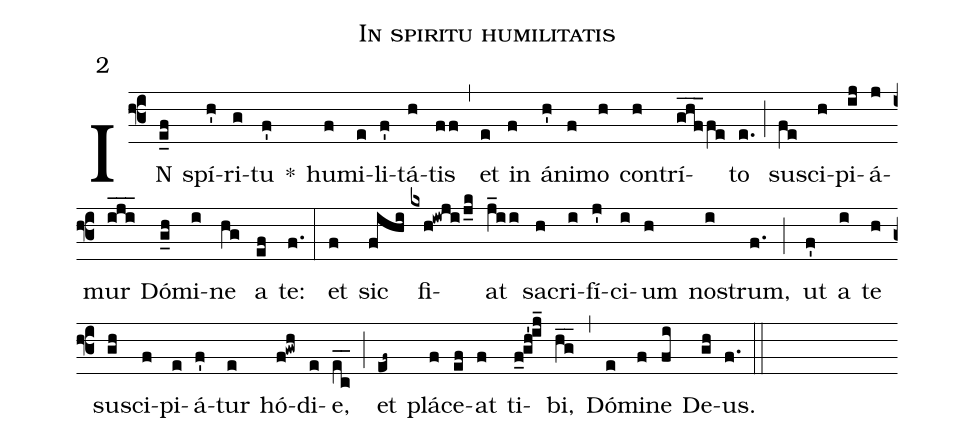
name:In spiritu humilitatis;
mode:2;
annotation:2;
office-part:Antiphonae;
%%
(f3) IN(e_f) spí(h')ri(g)tu(f') *() hu(f)mi(e)li(f')tá(h)tis(ff) (,) et(e) in(f) á(h')ni(f)mo(h) con(h)trí(g_h_f_fe)to(e.) (;) su(fe)sci(h)pi(ij)á(j)mur(iji___) Dó(g_h)mi(i)ne(hg) a(ef) te:(f.) (:) et(f) sic(fihi) fi(kxh!iwji/j_k)at(j_ii) sa(h)cri(i)fí(j')ci(i)um(h) no(i)strum,(f.) (;) ut(f') a(i) te(h) su(gh)sci(f)pi(e)á(f')tur(e) hó(f!gwh)di(e)e,(ec__) (;) et(ef~) plá(f)ce(ef)at(f) ti(f_0!gh'!ij_)bi,(hg__) (,) Dó(e)mi(f)ne(fi) De(gh)us.(f.) (::)
